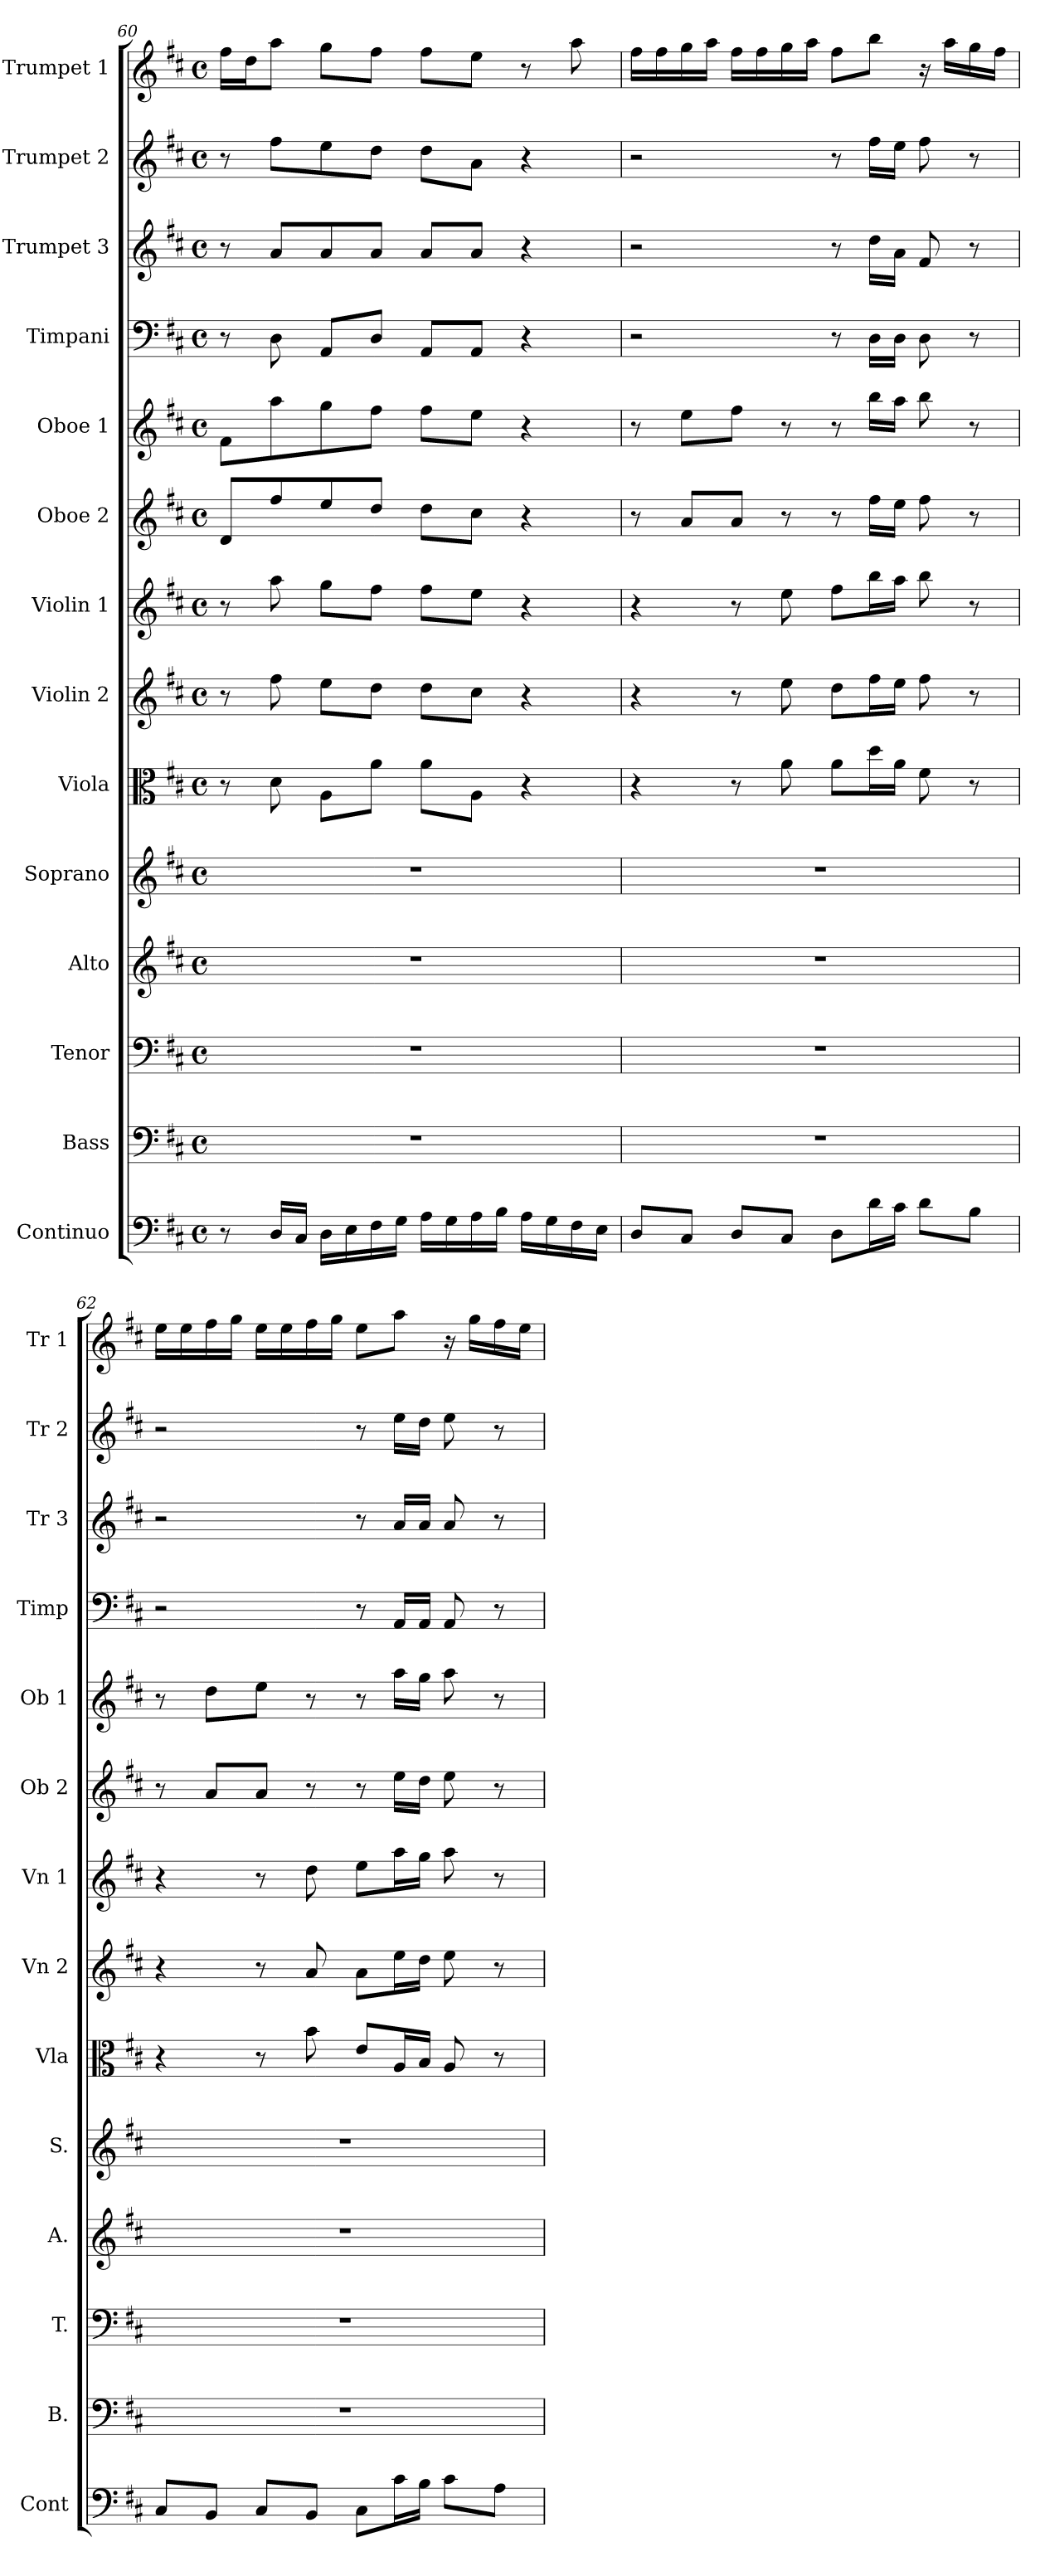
**kern	**kern	**kern	**kern	**kern	**kern	**kern	**kern	**kern	**kern	**kern	**kern	**kern	**kern
*part14	*part13	*part12	*part11	*part10	*part9	*part8	*part7	*part6	*part5	*part4	*part3	*part2	*part1
*staff14	*staff13	*staff12	*staff11	*staff10	*staff9	*staff8	*staff7	*staff6	*staff5	*staff4	*staff3	*staff2	*staff1
*I"Continuo	*I"Bass	*I"Tenor	*I"Alto	*I"Soprano	*I"Viola	*I"Violin 2	*I"Violin 1	*I"Oboe 2	*I"Oboe 1	*I"Timpani	*I"Trumpet 3	*I"Trumpet 2	*I"Trumpet 1
*I'Cont	*I'B.	*I'T.	*I'A.	*I'S.	*I'Vla	*I'Vn 2	*I'Vn 1	*I'Ob 2	*I'Ob 1	*I'Timp	*I'Tr 3	*I'Tr 2	*I'Tr 1
!!LO:PB:g=z
*clefF4	*clefF4	*clefF4	*clefG2	*clefG2	*clefC3	*clefG2	*clefG2	*clefG2	*clefG2	*clefF4	*clefG2	*clefG2	*clefG2
*k[f#c#]	*k[f#c#]	*k[f#c#]	*k[f#c#]	*k[f#c#]	*k[f#c#]	*k[f#c#]	*k[f#c#]	*k[f#c#]	*k[f#c#]	*k[f#c#]	*k[f#c#]	*k[f#c#]	*k[f#c#]
*D:	*D:	*D:	*D:	*D:	*D:	*D:	*D:	*D:	*D:	*D:	*D:	*D:	*D:
*M4/4	*M4/4	*M4/4	*M4/4	*M4/4	*M4/4	*M4/4	*M4/4	*M4/4	*M4/4	*M4/4	*M4/4	*M4/4	*M4/4
*met(c)	*met(c)	*met(c)	*met(c)	*met(c)	*met(c)	*met(c)	*met(c)	*met(c)	*met(c)	*met(c)	*met(c)	*met(c)	*met(c)
=60	=60	=60	=60	=60	=60	=60	=60	=60	=60	=60	=60	=60	=60
8r	1r	1r	1r	1r	8r	8r	8r	8d/L	8f#\L	8r	8r	8r	16ff#\LL
.	.	.	.	.	.	.	.	.	.	.	.	.	16dd\J
16D/LL	.	.	.	.	8d\	8ff#\	8aa\	8ff#/	8aa\	8D\	8a/L	8ff#\L	8aa\J
16C#/JJ	.	.	.	.	.	.	.	.	.	.	.	.	.
16D\LL	.	.	.	.	8A\L	8ee\L	8gg\L	8ee/	8gg\	8AA/L	8a/	8ee\	8gg\L
16E\	.	.	.	.	.	.	.	.	.	.	.	.	.
16F#\	.	.	.	.	8a\J	8dd\J	8ff#\J	8dd/J	8ff#\J	8D/J	8a/J	8dd\J	8ff#\J
16G\JJ	.	.	.	.	.	.	.	.	.	.	.	.	.
16A\LL	.	.	.	.	8a\L	8dd\L	8ff#\L	8dd\L	8ff#\L	8AA/L	8a/L	8dd\L	8ff#\L
16G\	.	.	.	.	.	.	.	.	.	.	.	.	.
16A\	.	.	.	.	8A\J	8cc#\J	8ee\J	8cc#\J	8ee\J	8AA/J	8a/J	8a\J	8ee\J
16B\JJ	.	.	.	.	.	.	.	.	.	.	.	.	.
16A\LL	.	.	.	.	4r	4r	4r	4r	4r	4r	4r	4r	8r
16G\	.	.	.	.	.	.	.	.	.	.	.	.	.
16F#\	.	.	.	.	.	.	.	.	.	.	.	.	8aa\
16E\JJ	.	.	.	.	.	.	.	.	.	.	.	.	.
=61	=61	=61	=61	=61	=61	=61	=61	=61	=61	=61	=61	=61	=61
8D/L	1r	1r	1r	1r	4r	4r	4r	8r	8r	2r	2r	2r	16ff#\LL
.	.	.	.	.	.	.	.	.	.	.	.	.	16ff#\
8C#/J	.	.	.	.	.	.	.	8a/L	8ee\L	.	.	.	16gg\
.	.	.	.	.	.	.	.	.	.	.	.	.	16aa\JJ
8D/L	.	.	.	.	8r	8r	8r	8a/J	8ff#\J	.	.	.	16ff#\LL
.	.	.	.	.	.	.	.	.	.	.	.	.	16ff#\
8C#/J	.	.	.	.	8a\	8ee\	8ee\	8r	8r	.	.	.	16gg\
.	.	.	.	.	.	.	.	.	.	.	.	.	16aa\JJ
8D\L	.	.	.	.	8a\L	8dd\L	8ff#\L	8r	8r	8r	8r	8r	8ff#\L
16d\L	.	.	.	.	16dd\L	16ff#\L	16bb\L	16ff#\LL	16bb\LL	16D\LL	16dd\LL	16ff#\LL	8bb\J
16c#\JJ	.	.	.	.	16a\JJ	16ee\JJ	16aa\JJ	16ee\JJ	16aa\JJ	16D\JJ	16a\JJ	16ee\JJ	.
8d\L	.	.	.	.	8f#\	8ff#\	8bb\	8ff#\	8bb\	8D\	8f#/	8ff#\	16r
.	.	.	.	.	.	.	.	.	.	.	.	.	16aa\LL
8B\J	.	.	.	.	8r	8r	8r	8r	8r	8r	8r	8r	16gg\
.	.	.	.	.	.	.	.	.	.	.	.	.	16ff#\JJ
=62	=62	=62	=62	=62	=62	=62	=62	=62	=62	=62	=62	=62	=62
8C#/L	1r	1r	1r	1r	4r	4r	4r	8r	8r	2r	2r	2r	16ee\LL
.	.	.	.	.	.	.	.	.	.	.	.	.	16ee\
8BB/J	.	.	.	.	.	.	.	8a/L	8dd\L	.	.	.	16ff#\
.	.	.	.	.	.	.	.	.	.	.	.	.	16gg\JJ
8C#/L	.	.	.	.	8r	8r	8r	8a/J	8ee\J	.	.	.	16ee\LL
.	.	.	.	.	.	.	.	.	.	.	.	.	16ee\
8BB/J	.	.	.	.	8b\	8a/	8dd\	8r	8r	.	.	.	16ff#\
.	.	.	.	.	.	.	.	.	.	.	.	.	16gg\JJ
8C#\L	.	.	.	.	8e/L	8a\L	8ee\L	8r	8r	8r	8r	8r	8ee\L
16c#\L	.	.	.	.	16A/L	16ee\L	16aa\L	16ee\LL	16aa\LL	16AA/LL	16a/LL	16ee\LL	8aa\J
16B\JJ	.	.	.	.	16B/JJ	16dd\JJ	16gg\JJ	16dd\JJ	16gg\JJ	16AA/JJ	16a/JJ	16dd\JJ	.
8c#\L	.	.	.	.	8A/	8ee\	8aa\	8ee\	8aa\	8AA/	8a/	8ee\	16r
.	.	.	.	.	.	.	.	.	.	.	.	.	16gg\LL
8A\J	.	.	.	.	8r	8r	8r	8r	8r	8r	8r	8r	16ff#\
.	.	.	.	.	.	.	.	.	.	.	.	.	16ee\JJ
=	=	=	=	=	=	=	=	=	=	=	=	=	=
*-	*-	*-	*-	*-	*-	*-	*-	*-	*-	*-	*-	*-	*-
